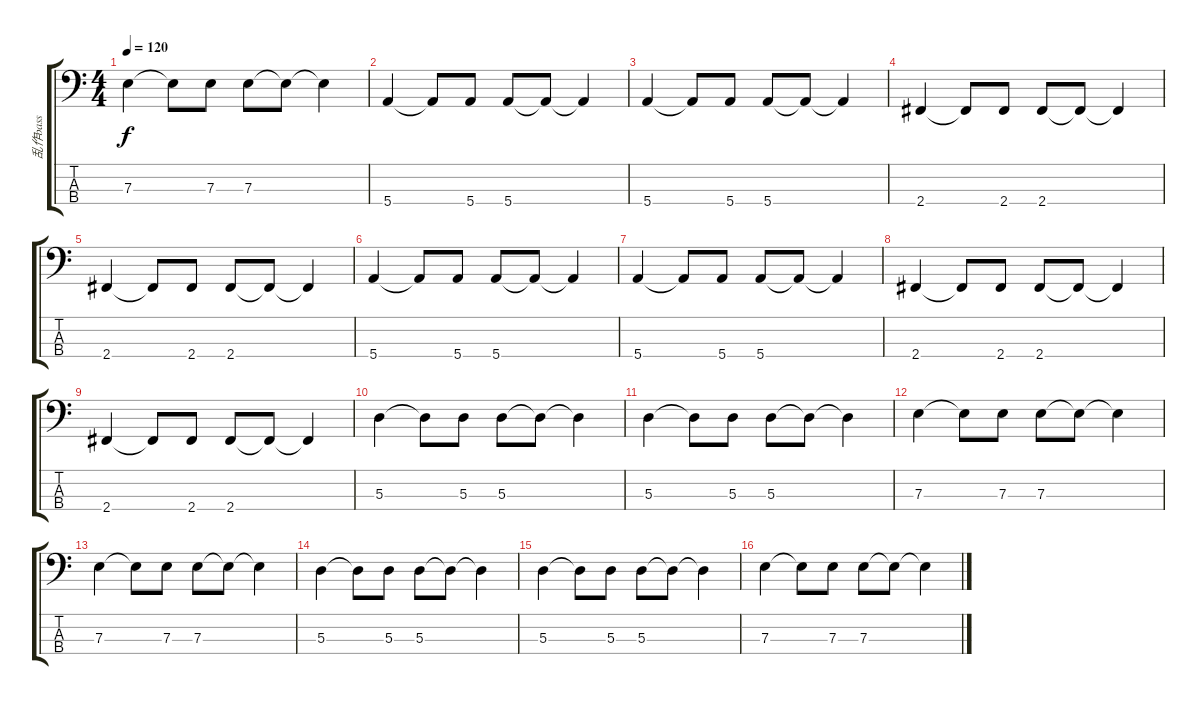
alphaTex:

\track ("乱作bass" "乱作bass") {instrument electricbassfinger}
\staff {score tabs}
\tuning (G2 D2 A1 E1) {hide}
\ts (4 4)
\tempo 120
\clef f4
\ks c
7.3.4{dy f} 7.3{t}.8 7.3.8 7.3.8 7.3{t}.8 7.3{t}.4 |
5.4.4 5.4{t}.8 5.4.8 5.4.8 5.4{t}.8 5.4{t}.4 |
5.4.4 5.4{t}.8 5.4.8 5.4.8 5.4{t}.8 5.4{t}.4 |
2.4.4 2.4{t}.8 2.4.8 2.4.8 2.4{t}.8 2.4{t}.4 |
2.4.4 2.4{t}.8 2.4.8 2.4.8 2.4{t}.8 2.4{t}.4 |
5.4.4 5.4{t}.8 5.4.8 5.4.8 5.4{t}.8 5.4{t}.4 |
5.4.4 5.4{t}.8 5.4.8 5.4.8 5.4{t}.8 5.4{t}.4 |
2.4.4 2.4{t}.8 2.4.8 2.4.8 2.4{t}.8 2.4{t}.4 |
2.4.4 2.4{t}.8 2.4.8 2.4.8 2.4{t}.8 2.4{t}.4 |
5.3.4 5.3{t}.8 5.3.8 5.3.8 5.3{t}.8 5.3{t}.4 |
5.3.4 5.3{t}.8 5.3.8 5.3.8 5.3{t}.8 5.3{t}.4 |
7.3.4 7.3{t}.8 7.3.8 7.3.8 7.3{t}.8 7.3{t}.4 |
7.3.4 7.3{t}.8 7.3.8 7.3.8 7.3{t}.8 7.3{t}.4 |
5.3.4 5.3{t}.8 5.3.8 5.3.8 5.3{t}.8 5.3{t}.4 |
5.3.4 5.3{t}.8 5.3.8 5.3.8 5.3{t}.8 5.3{t}.4 |
7.3.4 7.3{t}.8 7.3.8 7.3.8 7.3{t}.8 7.3{t}.4
